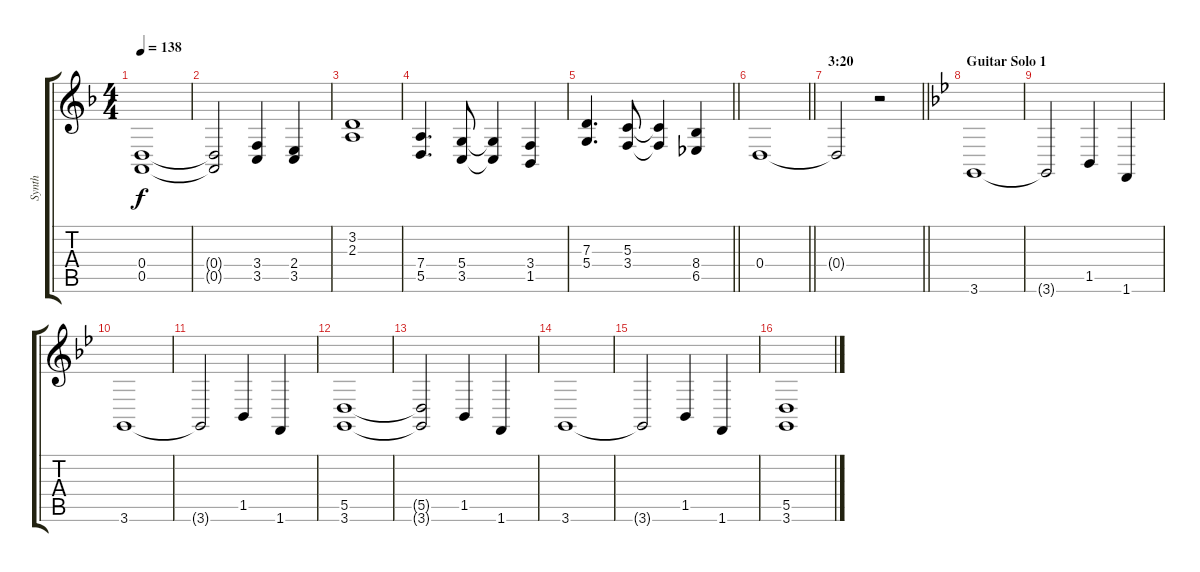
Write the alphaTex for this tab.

\track ("Synth" "Synth") {instrument pad3polysynth bank 100}
\staff {score tabs}
\tuning (E4 B3 G3 D3 A2 E2) {hide}
\ts (4 4)
\tempo 138
\clef g2
\ks f
(0.4 0.5).1{dy f} |
(0.4{t} 0.5{t}).2 (3.4 3.5).4 (2.4 3.5).4 |
(3.2 2.3).1 |
(7.4 5.5).4{d} (5.4 3.5).8 (5.4{t} 3.5{t}).4 (3.4 1.5).4 |
\barLineRight lightlight
(7.3 5.4).4{d} (5.3 3.4).8 (5.3{t} 3.4{t}).4 (8.4 6.5).4 |
\barLineRight lightlight
0.4.1 |
\section ("" "3:20")
\barLineRight lightlight
0.4{t}.2 r.2 |
\section ("" "Guitar Solo 1")
\ks bb
3.6.1 |
3.6{t}.2 1.5.4 1.6.4 |
3.6.1 |
3.6{t}.2 1.5.4 1.6.4 |
(5.5 3.6).1 |
(5.5{t} 3.6{t}).2 1.5.4 1.6.4 |
3.6.1 |
3.6{t}.2 1.5.4 1.6.4 |
(5.5 3.6).1
